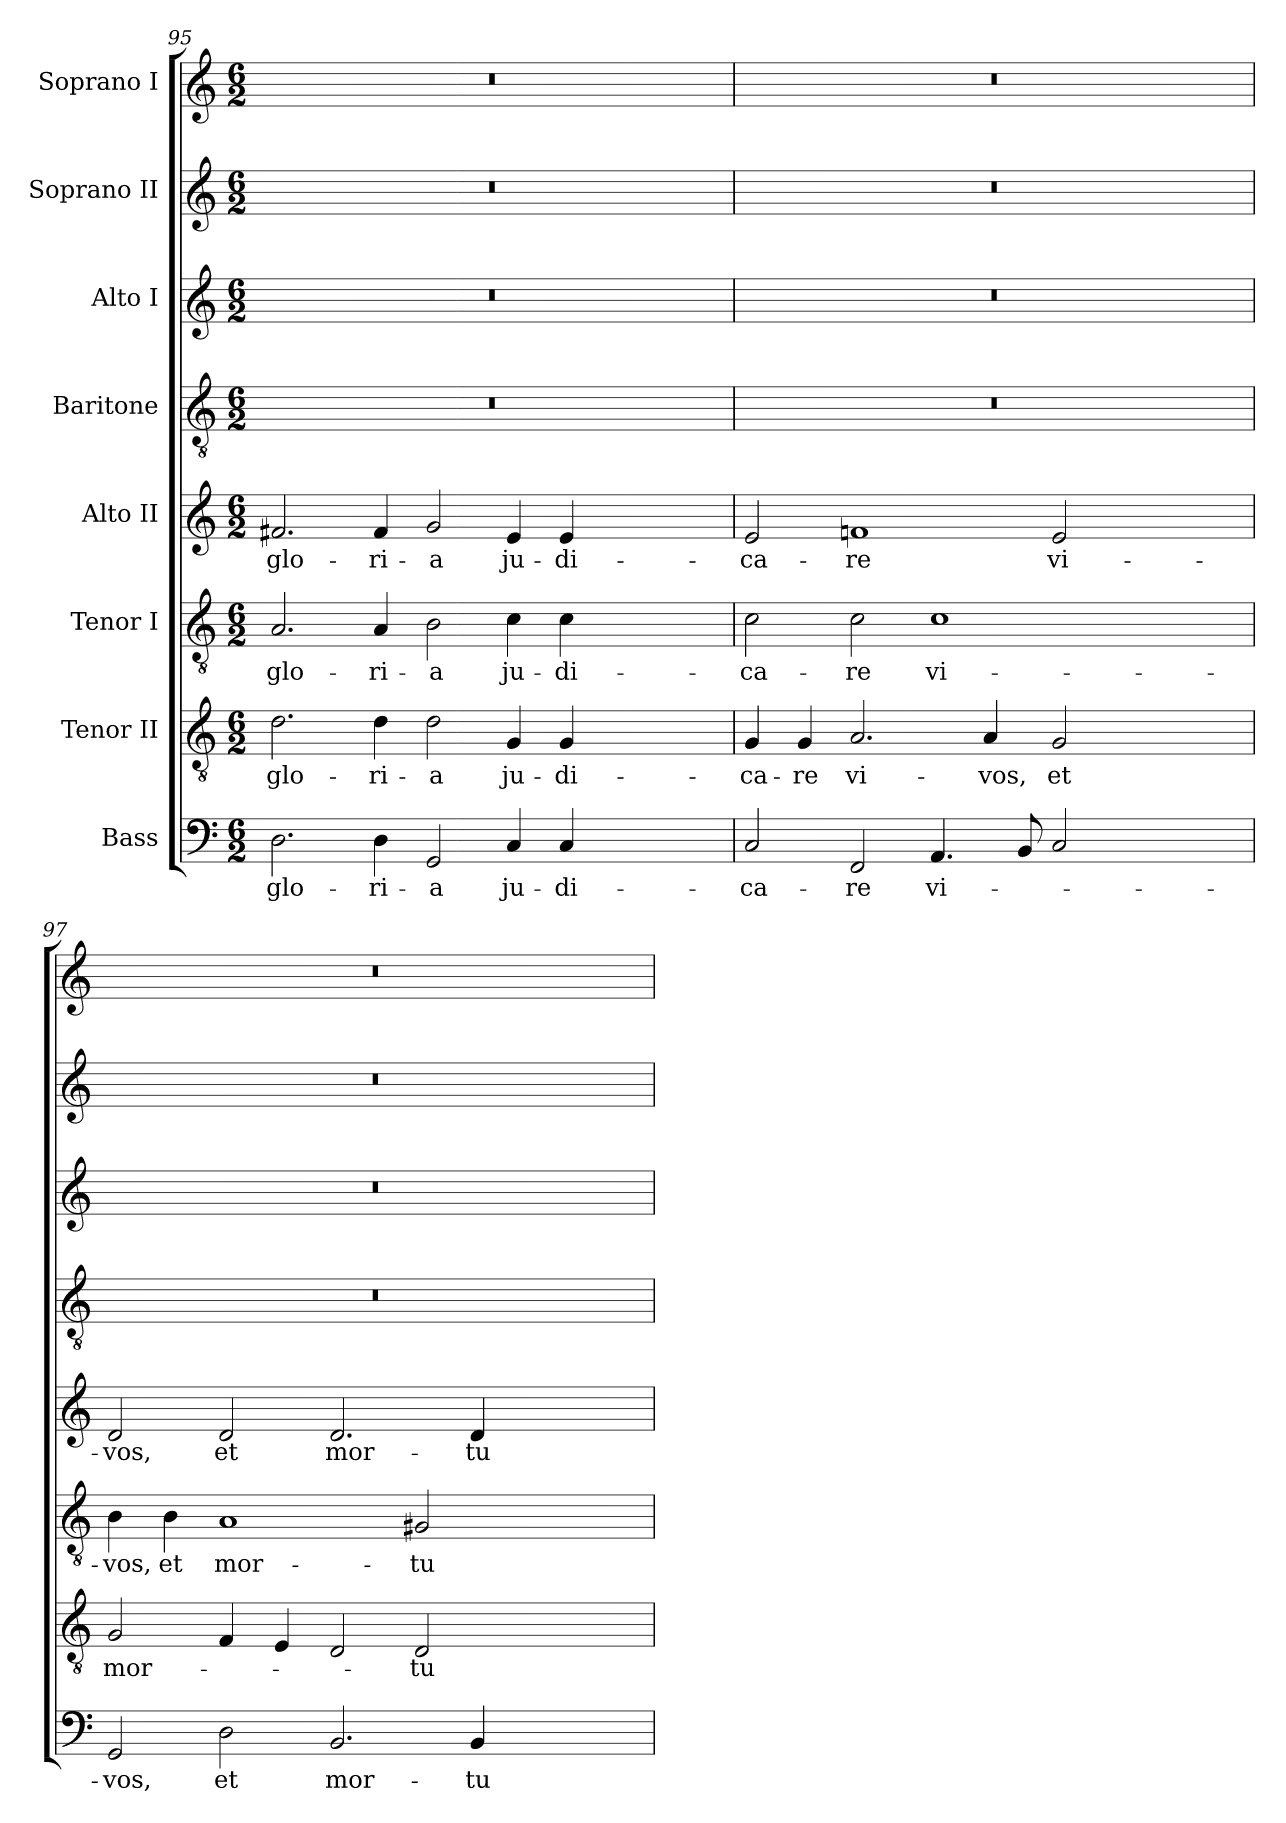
**kern	**text	**kern	**text	**kern	**text	**kern	**text	**kern	**kern	**kern	**kern
*part8	*part8	*part7	*part7	*part6	*part6	*part5	*part5	*part4	*part3	*part2	*part1
*staff8	*staff8	*staff7	*staff7	*staff6	*staff6	*staff5	*staff5	*staff4	*staff3	*staff2	*staff1
*I"Bass	*	*I"Tenor II	*	*I"Tenor I	*	*I"Alto II	*	*I"Baritone	*I"Alto I	*I"Soprano II	*I"Soprano I
*clefF4	*	*clefGv2	*	*clefGv2	*	*clefG2	*	*clefGv2	*clefG2	*clefG2	*clefG2
*ITrd7c12	*	*ITrd7c12	*	*ITrd7c12	*	*	*	*ITrd7c12	*	*	*
*k[]	*	*k[]	*	*k[]	*	*k[]	*	*k[]	*k[]	*k[]	*k[]
*C:	*	*C:	*	*C:	*	*C:	*	*C:	*C:	*C:	*C:
*M6/2	*	*M6/2	*	*M6/2	*	*M6/2	*	*M6/2	*M6/2	*M6/2	*M6/2
=95	=95	=95	=95	=95	=95	=95	=95	=95	=95	=95	=95
!	!LO:LY:b:color=#000000	!	!	!	!	!	!	!	!	!	!
!	!	!	!LO:LY:b:color=#000000	!	!	!	!	!	!	!	!
!	!	!	!	!	!LO:LY:b:color=#000000	!	!	!	!	!	!
!	!	!	!	!	!	!	!LO:LY:b:color=#000000	!LO:N:vis=1	!LO:N:vis=1	!LO:N:vis=1	!LO:N:vis=1
2.DDi\	glo-	2.Di\	glo-	2.AAi/	glo-	2.f#Xi/	glo-	0.r	0.r	0.r	0.r
!	!LO:LY:b:color=#000000	!	!	!	!	!	!	!	!	!	!
!	!	!	!LO:LY:b:color=#000000	!	!	!	!	!	!	!	!
!	!	!	!	!	!LO:LY:b:color=#000000	!	!	!	!	!	!
!	!	!	!	!	!	!	!LO:LY:b:color=#000000	!	!	!	!
4DDi\	-ri-	4Di\	-ri-	4AAi/	-ri-	4f#i/	-ri-	.	.	.	.
!	!LO:LY:b:color=#000000	!	!	!	!	!	!	!	!	!	!
!	!	!	!LO:LY:b:color=#000000	!	!	!	!	!	!	!	!
!	!	!	!	!	!LO:LY:b:color=#000000	!	!	!	!	!	!
!	!	!	!	!	!	!	!LO:LY:b:color=#000000	!	!	!	!
2GGGi/	-a	2Di\	-a	2BBi\	-a	2gi/	-a	.	.	.	.
!	!LO:LY:b:color=#000000	!	!	!	!	!	!	!	!	!	!
!	!	!	!LO:LY:b:color=#000000	!	!	!	!	!	!	!	!
!	!	!	!	!	!LO:LY:b:color=#000000	!	!	!	!	!	!
!	!	!	!	!	!	!	!LO:LY:b:color=#000000	!	!	!	!
4CCi/	ju-	4GGi/	ju-	4Ci\	ju-	4ei/	ju-	.	.	.	.
!	!LO:LY:b:color=#000000	!	!	!	!	!	!	!	!	!	!
!	!	!	!LO:LY:b:color=#000000	!	!	!	!	!	!	!	!
!	!	!	!	!	!LO:LY:b:color=#000000	!	!	!	!	!	!
!	!	!	!	!	!	!	!LO:LY:b:color=#000000	!	!	!	!
4CCi/	-di-	4GGi/	-di-	4Ci\	-di-	4ei/	-di-	.	.	.	.
1ryy	.	1ryy	.	1ryy	.	1ryy	.	.	.	.	.
!!LO:PB:g=z
=96	=96	=96	=96	=96	=96	=96	=96	=96	=96	=96	=96
!	!LO:LY:b:color=#000000	!	!	!	!	!	!	!	!	!	!
!	!	!	!LO:LY:b:color=#000000	!	!	!	!	!	!	!	!
!	!	!	!	!	!LO:LY:b:color=#000000	!	!	!	!	!	!
!	!	!	!	!	!	!	!LO:LY:b:color=#000000	!LO:N:vis=1	!LO:N:vis=1	!LO:N:vis=1	!LO:N:vis=1
2CCi/	-ca-	4GGi/	-ca-	2Ci\	-ca-	2ei/	-ca-	0.r	0.r	0.r	0.r
!	!	!	!LO:LY:b:color=#000000	!	!	!	!	!	!	!	!
.	.	4GGi/	-re	.	.	.	.	.	.	.	.
!	!LO:LY:b:color=#000000	!	!	!	!	!	!	!	!	!	!
!	!	!	!LO:LY:b:color=#000000	!	!	!	!	!	!	!	!
!	!	!	!	!	!LO:LY:b:color=#000000	!	!	!	!	!	!
!	!	!	!	!	!	!	!LO:LY:b:color=#000000	!	!	!	!
2FFFi/	-re	2.AAi/	vi-	2Ci\	-re	1fni	-re	.	.	.	.
!	!LO:LY:b:color=#000000	!	!	!	!	!	!	!	!	!	!
!	!	!	!	!	!LO:LY:b:color=#000000	!	!	!	!	!	!
4.AAAi/	vi-	.	.	1Ci	vi-	.	.	.	.	.	.
!	!	!	!LO:LY:b:color=#000000	!	!	!	!	!	!	!	!
.	.	4AAi/	-vos,	.	.	.	.	.	.	.	.
8BBBi/	.	.	.	.	.	.	.	.	.	.	.
!	!	!	!LO:LY:b:color=#000000	!	!	!	!	!	!	!	!
!	!	!	!	!	!	!	!LO:LY:b:color=#000000	!	!	!	!
2CCi/	.	2GGi/	et	.	.	2ei/	vi-	.	.	.	.
1ryy	.	1ryy	.	1ryy	.	1ryy	.	.	.	.	.
=97	=97	=97	=97	=97	=97	=97	=97	=97	=97	=97	=97
!	!LO:LY:b:color=#000000	!	!	!	!	!	!	!	!	!	!
!	!	!	!LO:LY:b:color=#000000	!	!	!	!	!	!	!	!
!	!	!	!	!	!LO:LY:b:color=#000000	!	!	!	!	!	!
!	!	!	!	!	!	!	!LO:LY:b:color=#000000	!LO:N:vis=1	!LO:N:vis=1	!LO:N:vis=1	!LO:N:vis=1
2GGGi/	-vos,	2GGi/	mor-	4BBi\	-vos,	2di/	-vos,	0.r	0.r	0.r	0.r
!	!	!	!	!	!LO:LY:b:color=#000000	!	!	!	!	!	!
.	.	.	.	4BBi\	et	.	.	.	.	.	.
!	!LO:LY:b:color=#000000	!	!	!	!	!	!	!	!	!	!
!	!	!	!	!	!LO:LY:b:color=#000000	!	!	!	!	!	!
!	!	!	!	!	!	!	!LO:LY:b:color=#000000	!	!	!	!
2DDi\	et	4FFi/	.	1AAi	mor-	2di/	et	.	.	.	.
.	.	4EEi/	.	.	.	.	.	.	.	.	.
!	!LO:LY:b:color=#000000	!	!	!	!	!	!	!	!	!	!
!	!	!	!	!	!	!	!LO:LY:b:color=#000000	!	!	!	!
2.BBBi/	mor-	2DDi/	.	.	.	2.di/	mor-	.	.	.	.
!	!	!	!LO:LY:b:color=#000000	!	!	!	!	!	!	!	!
!	!	!	!	!	!LO:LY:b:color=#000000	!	!	!	!	!	!
.	.	2DDi/	-tu-	2GG#Xi/	-tu-	.	.	.	.	.	.
!	!LO:LY:b:color=#000000	!	!	!	!	!	!	!	!	!	!
!	!	!	!	!	!	!	!LO:LY:b:color=#000000	!	!	!	!
4BBBi/	-tu-	.	.	.	.	4di/	-tu-	.	.	.	.
1ryy	.	1ryy	.	1ryy	.	1ryy	.	.	.	.	.
=	=	=	=	=	=	=	=	=	=	=	=
*-	*-	*-	*-	*-	*-	*-	*-	*-	*-	*-	*-
